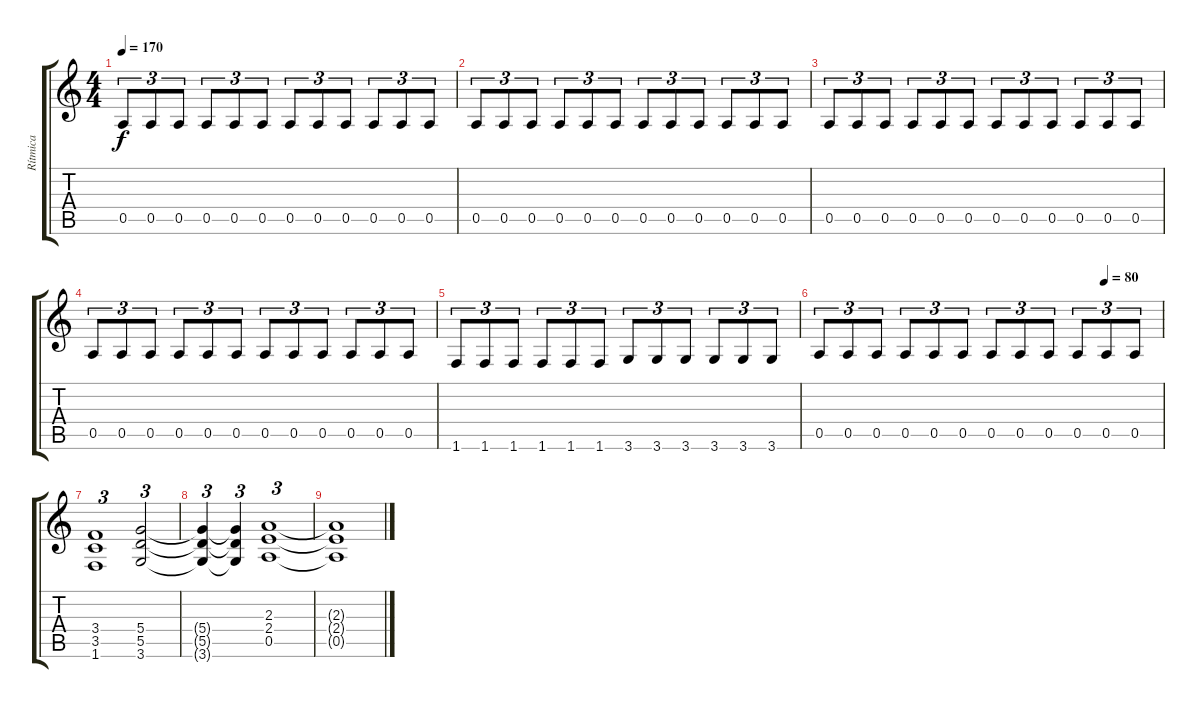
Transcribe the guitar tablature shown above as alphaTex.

\track ("Rítmica" "Rítmica") {instrument distortionguitar}
\staff {score tabs}
\tuning (E4 B3 G3 D3 A2 E2) {hide}
\ts (4 4)
\tempo 170
\clef g2
\ks c
0.5.8{tu (3 2) dy f} 0.5.8{tu (3 2)} 0.5.8{tu (3 2)} 0.5.8{tu (3 2)} 0.5.8{tu (3 2)} 0.5.8{tu (3 2)} 0.5.8{tu (3 2)} 0.5.8{tu (3 2)} 0.5.8{tu (3 2)} 0.5.8{tu (3 2)} 0.5.8{tu (3 2)} 0.5.8{tu (3 2)} |
0.5.8{tu (3 2)} 0.5.8{tu (3 2)} 0.5.8{tu (3 2)} 0.5.8{tu (3 2)} 0.5.8{tu (3 2)} 0.5.8{tu (3 2)} 0.5.8{tu (3 2)} 0.5.8{tu (3 2)} 0.5.8{tu (3 2)} 0.5.8{tu (3 2)} 0.5.8{tu (3 2)} 0.5.8{tu (3 2)} |
0.5.8{tu (3 2)} 0.5.8{tu (3 2)} 0.5.8{tu (3 2)} 0.5.8{tu (3 2)} 0.5.8{tu (3 2)} 0.5.8{tu (3 2)} 0.5.8{tu (3 2)} 0.5.8{tu (3 2)} 0.5.8{tu (3 2)} 0.5.8{tu (3 2)} 0.5.8{tu (3 2)} 0.5.8{tu (3 2)} |
0.5.8{tu (3 2)} 0.5.8{tu (3 2)} 0.5.8{tu (3 2)} 0.5.8{tu (3 2)} 0.5.8{tu (3 2)} 0.5.8{tu (3 2)} 0.5.8{tu (3 2)} 0.5.8{tu (3 2)} 0.5.8{tu (3 2)} 0.5.8{tu (3 2)} 0.5.8{tu (3 2)} 0.5.8{tu (3 2)} |
1.6.8{tu (3 2)} 1.6.8{tu (3 2)} 1.6.8{tu (3 2)} 1.6.8{tu (3 2)} 1.6.8{tu (3 2)} 1.6.8{tu (3 2)} 3.6.8{tu (3 2)} 3.6.8{tu (3 2)} 3.6.8{tu (3 2)} 3.6.8{tu (3 2)} 3.6.8{tu (3 2)} 3.6.8{tu (3 2)} |
\tempo (80 0.8333333333333334)
0.5.8{tu (3 2)} 0.5.8{tu (3 2)} 0.5.8{tu (3 2)} 0.5.8{tu (3 2)} 0.5.8{tu (3 2)} 0.5.8{tu (3 2)} 0.5.8{tu (3 2)} 0.5.8{tu (3 2)} 0.5.8{tu (3 2)} 0.5.8{tu (3 2)} 0.5.8{tu (3 2)} 0.5.8{tu (3 2)} |
(3.4 3.5 1.6).1{tu (3 2)} (5.4 5.5 3.6).2{tu (3 2)} |
(5.4{t} 5.5{t} 3.6{t}).4{tu (3 2)} (5.4{t} 5.5{t} 3.6{t}).4{tu (3 2)} (2.3 2.4 0.5).1{tu (3 2)} |
(2.3{t} 2.4{t} 0.5{t}).1
